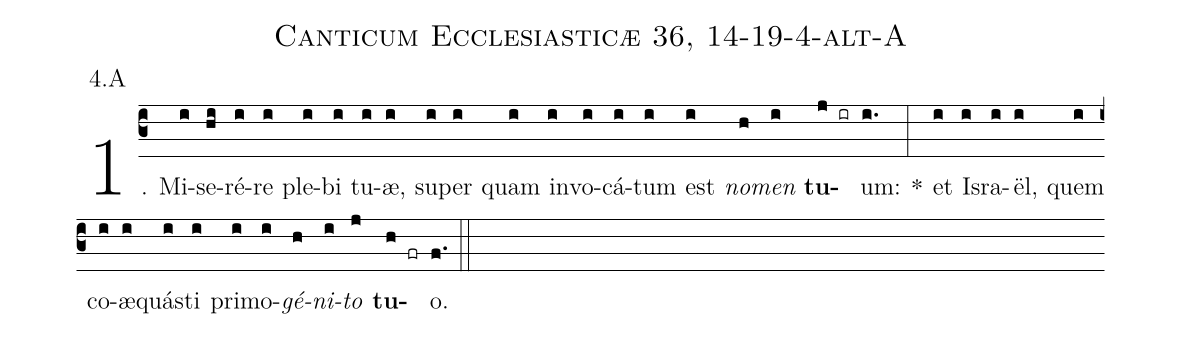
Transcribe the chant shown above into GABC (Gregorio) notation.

name: Canticum Ecclesiasticæ 36, 14-19-4-alt-A;
annotation: 4.A;
%%
(c3)1. Mi(i)se(hi)ré(i)re(i) ple(i)bi(i) tu(i)æ,(i) su(i)per(i) quam(i) in(i)vo(i)cá(i)tum(i) est(i) <i>no</i>(h)<i>men</i>(i) <b>tu</b>(j ir)um:(i.) *(:) et(i) Is(i)ra(i)ël,(i) quem(i) co(i)æ(i)quás(i)ti(i) pri(i)mo(i)<i>gé</i>(h)<i>ni</i>(i)<i>to</i>(j) <b>tu</b>(h fr)o.(f.) (::)
